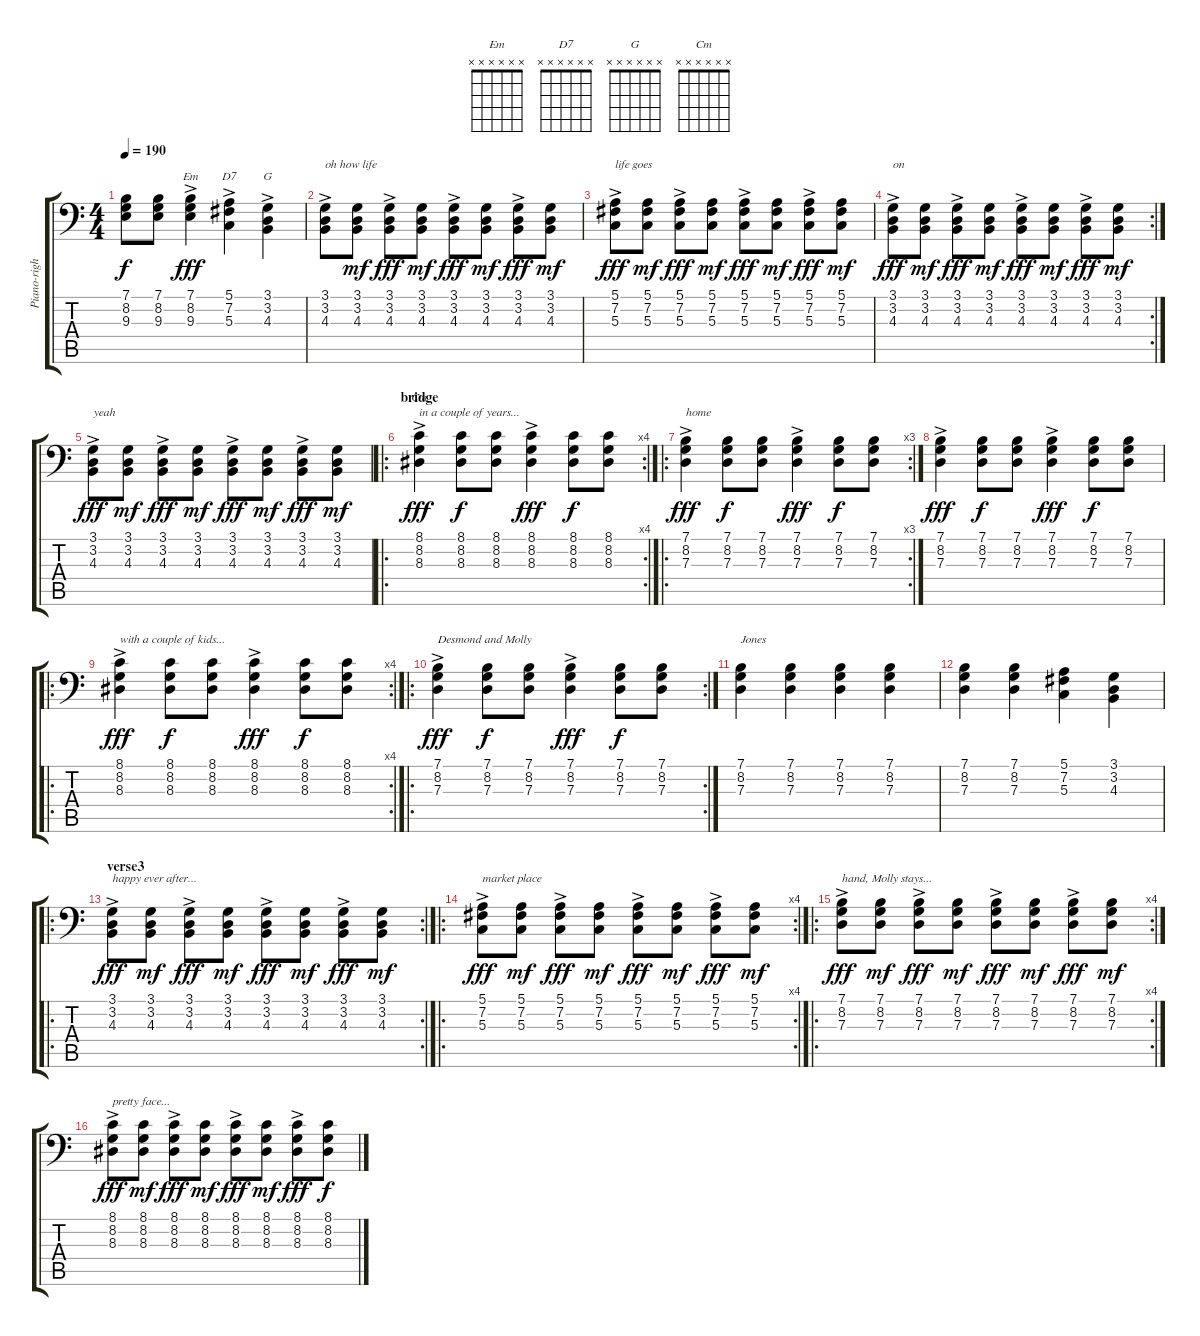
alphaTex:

\track ("Piano-right" "Piano-righ") {instrument brightacousticpiano}
\staff {score tabs}
\tuning (E3 B2 G2 D2 A1 E1) {hide}
\chord ("Em" x x x x x x) {firstfret 0}
\chord ("D7" x x x x x x) {firstfret 0}
\chord ("G" x x x x x x) {firstfret 0}
\chord ("Cm" x x x x x x) {firstfret 0}
\ts (4 4)
\tempo 190
\clef f4
\ks c
(7.1 8.2 9.3).8{dy f} (7.1 8.2 9.3).8 (7.1 8.2 9.3{ac}).4{ch "Em" dy fff} (5.1 7.2 5.3{ac}).4{ch "D7"} (3.1 3.2 4.3{ac}).4{ch "G"} |
(3.1 3.2{ac} 4.3).8{txt "oh how life"} (3.1 3.2 4.3).8{dy mf} (3.1{ac} 3.2 4.3).8{dy fff} (3.1 3.2 4.3).8{dy mf} (3.1 3.2 4.3{ac}).8{dy fff} (3.1 3.2 4.3).8{dy mf} (3.1 3.2{ac} 4.3).8{dy fff} (3.1 3.2 4.3).8{dy mf} |
(5.1 7.2 5.3{ac}).8{txt "life goes" dy fff} (5.1 7.2 5.3).8{dy mf} (5.1 7.2 5.3{ac}).8{dy fff} (5.1 7.2 5.3).8{dy mf} (5.1 7.2 5.3{ac}).8{dy fff} (5.1 7.2 5.3).8{dy mf} (5.1 7.2 5.3{ac}).8{dy fff} (5.1 7.2 5.3).8{dy mf} |
\rc 2
(3.1 3.2{ac} 4.3).8{txt "on" dy fff} (3.1 3.2 4.3).8{dy mf} (3.1{ac} 3.2 4.3).8{dy fff} (3.1 3.2 4.3).8{dy mf} (3.1 3.2 4.3{ac}).8{dy fff} (3.1 3.2 4.3).8{dy mf} (3.1 3.2{ac} 4.3).8{dy fff} (3.1 3.2 4.3).8{dy mf} |
(3.1 3.2{ac} 4.3).8{txt "yeah" dy fff} (3.1 3.2 4.3).8{dy mf} (3.1{ac} 3.2 4.3).8{dy fff} (3.1 3.2 4.3).8{dy mf} (3.1 3.2 4.3{ac}).8{dy fff} (3.1 3.2 4.3).8{dy mf} (3.1 3.2{ac} 4.3).8{dy fff} (3.1 3.2 4.3).8{dy mf} |
\ro
\rc 4
\section ("" "bridge")
(8.1 8.2{ac} 8.3).4{ch "Cm" txt "in a couple of years..." dy fff} (8.1 8.2 8.3).8{dy f} (8.1 8.2 8.3).8 (8.1 8.2{ac} 8.3).4{dy fff} (8.1 8.2 8.3).8{dy f} (8.1 8.2 8.3).8 |
\ro
\rc 3
(7.1 8.2{ac} 7.3).4{txt "home" dy fff} (7.1 8.2 7.3).8{dy f} (7.1 8.2 7.3).8 (7.1{ac} 8.2 7.3).4{dy fff} (7.1 8.2 7.3).8{dy f} (7.1 8.2 7.3).8 |
(7.1 8.2{ac} 7.3).4{dy fff} (7.1 8.2 7.3).8{dy f} (7.1 8.2 7.3).8 (7.1{ac} 8.2 7.3).4{dy fff} (7.1 8.2 7.3).8{dy f} (7.1 8.2 7.3).8 |
\ro
\rc 4
(8.1 8.2{ac} 8.3).4{txt "with a couple of kids..." dy fff} (8.1 8.2 8.3).8{dy f} (8.1 8.2 8.3).8 (8.1 8.2{ac} 8.3).4{dy fff} (8.1 8.2 8.3).8{dy f} (8.1 8.2 8.3).8 |
\ro
\rc 2
(7.1 8.2{ac} 7.3).4{txt "Desmond and Molly" dy fff} (7.1 8.2 7.3).8{dy f} (7.1 8.2 7.3).8 (7.1{ac} 8.2 7.3).4{dy fff} (7.1 8.2 7.3).8{dy f} (7.1 8.2 7.3).8 |
(7.1 8.2 7.3).4{txt "Jones"} (7.1 8.2 7.3).4 (7.1 8.2 7.3).4 (7.1 8.2 7.3).4 |
(7.1 8.2 7.3).4 (7.1 8.2 7.3).4 (5.1 7.2 5.3).4 (3.1 3.2 4.3).4 |
\ro
\rc 2
\section ("" "verse3")
(3.1 3.2{ac} 4.3).8{txt "happy ever after..." dy fff} (3.1 3.2 4.3).8{dy mf} (3.1{ac} 3.2 4.3).8{dy fff} (3.1 3.2 4.3).8{dy mf} (3.1 3.2 4.3{ac}).8{dy fff} (3.1 3.2 4.3).8{dy mf} (3.1 3.2{ac} 4.3).8{dy fff} (3.1 3.2 4.3).8{dy mf} |
\ro
\rc 4
(5.1 7.2 5.3{ac}).8{txt "market place" dy fff} (5.1 7.2 5.3).8{dy mf} (5.1 7.2 5.3{ac}).8{dy fff} (5.1 7.2 5.3).8{dy mf} (5.1 7.2 5.3{ac}).8{dy fff} (5.1 7.2 5.3).8{dy mf} (5.1 7.2 5.3{ac}).8{dy fff} (5.1 7.2 5.3).8{dy mf} |
\ro
\rc 4
(7.1 8.2{ac} 7.3).8{txt "hand, Molly stays..." dy fff} (7.1 8.2 7.3).8{dy mf} (7.1 8.2{ac} 7.3).8{dy fff} (7.1 8.2 7.3).8{dy mf} (7.1 8.2{ac} 7.3).8{dy fff} (7.1 8.2 7.3).8{dy mf} (7.1 8.2{ac} 7.3).8{dy fff} (7.1 8.2 7.3).8{dy mf} |
(8.1 8.2 8.3{ac}).8{txt "pretty face..." dy fff} (8.1 8.2 8.3).8{dy mf} (8.1 8.2 8.3{ac}).8{dy fff} (8.1 8.2 8.3).8{dy mf} (8.1 8.2 8.3{ac}).8{dy fff} (8.1 8.2 8.3).8{dy mf} (8.1 8.2 8.3{ac}).8{dy fff} (8.1 8.2 8.3).8{dy f}
